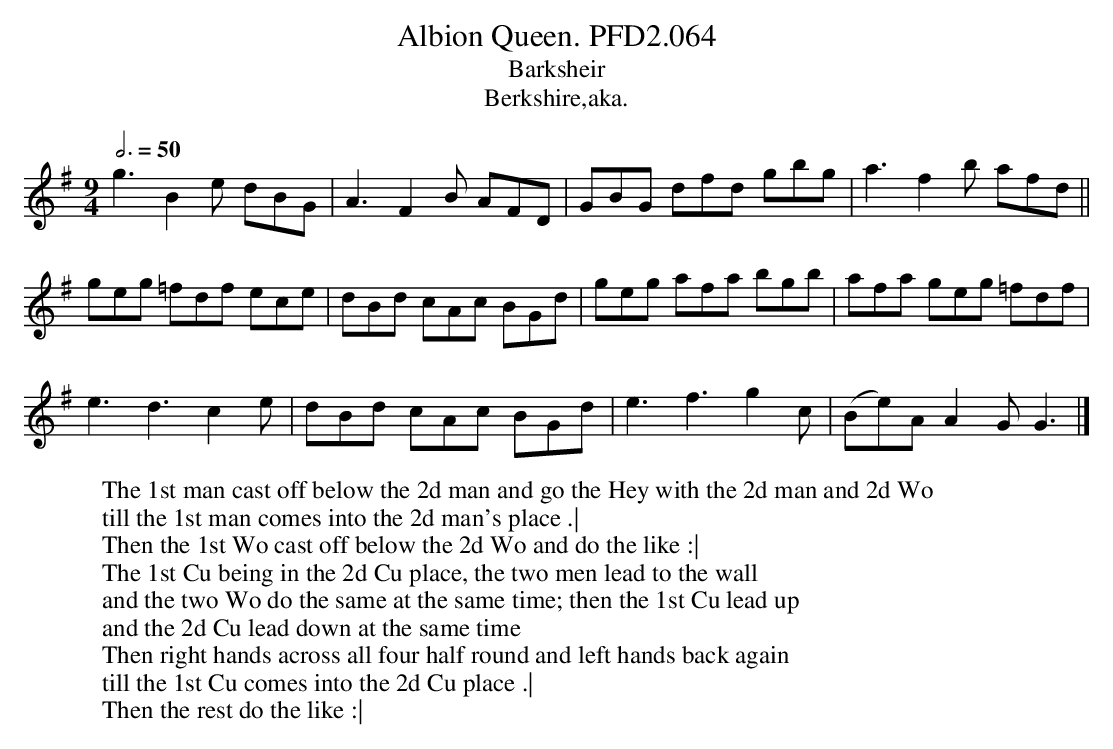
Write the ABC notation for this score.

X:1
T:Albion Queen. PFD2.064
T:Barksheir
T:Berkshire,aka.
M:9/4
L:1/9
Q:3/4=50
W:The 1st man cast off below the 2d man and go the Hey with the 2d man and 2d Wo
W:till the 1st man comes into the 2d man's place .|
W:Then the 1st Wo cast off below the 2d Wo and do the like :|
W:The 1st Cu being in the 2d Cu place, the two men lead to the wall
W:and the two Wo do the same at the same time; then the 1st Cu lead up
W:and the 2d Cu lead down at the same time
W:Then right hands across all four half round and left hands back again
W:till the 1st Cu comes into the 2d Cu place .|
W:Then the rest do the like :|
K:G
g3 B2e dBG|A3 F2B AFD|GBG dfd gbg|a3 f2b afd||
geg =fdf ece|dBd cAc BGd|geg afa bgb|afa geg =fdf|
e3 d3 c2e|dBd cAc BGd|e3 f3 g2c|(Be)A A2G G3|]
